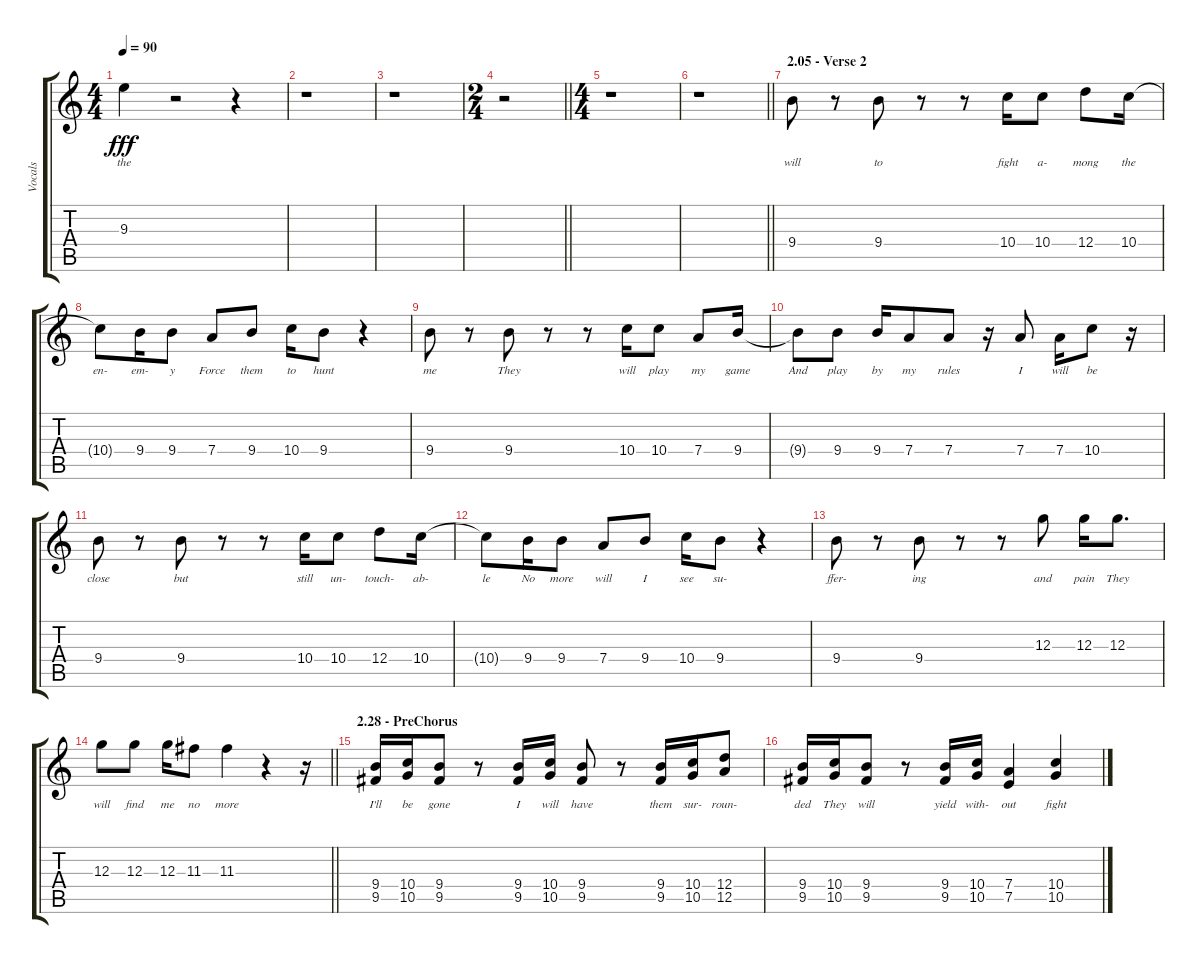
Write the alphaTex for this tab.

\track ("Vocals" "Vocals") {instrument overdrivenguitar}
\staff {score tabs}
\tuning (E4 B3 G3 D3 A2 E2) {hide}
\ts (4 4)
\tempo 90
\clef g2
\ks c
9.3.4{lyrics (0 "the") lyrics (1 "") lyrics (2 "") lyrics (3 "") lyrics (4 "") dy fff} r.2 r.4 |
r.1 |
r.1 |
\ts (2 4)
\barLineRight lightlight
r.2 |
\ts (4 4)
r.1 |
\barLineRight lightlight
r.1 |
\section ("" "2.05 - Verse 2")
9.4.8{lyrics (0 "will") lyrics (1 "") lyrics (2 "") lyrics (3 "") lyrics (4 "")} r.8 9.4.8{lyrics (0 "to") lyrics (1 "") lyrics (2 "") lyrics (3 "") lyrics (4 "")} r.8 r.8 10.4.16{lyrics (0 "fight") lyrics (1 "") lyrics (2 "") lyrics (3 "") lyrics (4 "")} 10.4.8{lyrics (0 "a-") lyrics (1 "") lyrics (2 "") lyrics (3 "") lyrics (4 "")} 12.4.8{lyrics (0 "mong") lyrics (1 "") lyrics (2 "") lyrics (3 "") lyrics (4 "")} 10.4.16{lyrics (0 "the") lyrics (1 "") lyrics (2 "") lyrics (3 "") lyrics (4 "")} |
10.4{t}.8{lyrics (0 "en-") lyrics (1 "") lyrics (2 "") lyrics (3 "") lyrics (4 "")} 9.4.16{lyrics (0 "em-") lyrics (1 "") lyrics (2 "") lyrics (3 "") lyrics (4 "")} 9.4.8{lyrics (0 "y") lyrics (1 "") lyrics (2 "") lyrics (3 "") lyrics (4 "")} 7.4.8{lyrics (0 "Force") lyrics (1 "") lyrics (2 "") lyrics (3 "") lyrics (4 "")} 9.4.8{lyrics (0 "them") lyrics (1 "") lyrics (2 "") lyrics (3 "") lyrics (4 "")} 10.4.16{lyrics (0 "to") lyrics (1 "") lyrics (2 "") lyrics (3 "") lyrics (4 "")} 9.4.8{lyrics (0 "hunt") lyrics (1 "") lyrics (2 "") lyrics (3 "") lyrics (4 "")} r.4 |
9.4.8{lyrics (0 "me") lyrics (1 "") lyrics (2 "") lyrics (3 "") lyrics (4 "")} r.8 9.4.8{lyrics (0 "They") lyrics (1 "") lyrics (2 "") lyrics (3 "") lyrics (4 "")} r.8 r.8 10.4.16{lyrics (0 "will") lyrics (1 "") lyrics (2 "") lyrics (3 "") lyrics (4 "")} 10.4.8{lyrics (0 "play") lyrics (1 "") lyrics (2 "") lyrics (3 "") lyrics (4 "")} 7.4.8{lyrics (0 "my") lyrics (1 "") lyrics (2 "") lyrics (3 "") lyrics (4 "")} 9.4.16{lyrics (0 "game") lyrics (1 "") lyrics (2 "") lyrics (3 "") lyrics (4 "")} |
9.4{t}.8{lyrics (0 "And") lyrics (1 "") lyrics (2 "") lyrics (3 "") lyrics (4 "")} 9.4.8{lyrics (0 "play") lyrics (1 "") lyrics (2 "") lyrics (3 "") lyrics (4 "")} 9.4.16{lyrics (0 "by") lyrics (1 "") lyrics (2 "") lyrics (3 "") lyrics (4 "")} 7.4.8{lyrics (0 "my") lyrics (1 "") lyrics (2 "") lyrics (3 "") lyrics (4 "")} 7.4.8{lyrics (0 "rules") lyrics (1 "") lyrics (2 "") lyrics (3 "") lyrics (4 "")} r.16 7.4.8{lyrics (0 "I") lyrics (1 "") lyrics (2 "") lyrics (3 "") lyrics (4 "")} 7.4.16{lyrics (0 "will") lyrics (1 "") lyrics (2 "") lyrics (3 "") lyrics (4 "")} 10.4.8{lyrics (0 "be") lyrics (1 "") lyrics (2 "") lyrics (3 "") lyrics (4 "")} r.16 |
9.4.8{lyrics (0 "close") lyrics (1 "") lyrics (2 "") lyrics (3 "") lyrics (4 "")} r.8 9.4.8{lyrics (0 "but") lyrics (1 "") lyrics (2 "") lyrics (3 "") lyrics (4 "")} r.8 r.8 10.4.16{lyrics (0 "still") lyrics (1 "") lyrics (2 "") lyrics (3 "") lyrics (4 "")} 10.4.8{lyrics (0 "un-") lyrics (1 "") lyrics (2 "") lyrics (3 "") lyrics (4 "")} 12.4.8{lyrics (0 "touch-") lyrics (1 "") lyrics (2 "") lyrics (3 "") lyrics (4 "")} 10.4.16{lyrics (0 "ab-") lyrics (1 "") lyrics (2 "") lyrics (3 "") lyrics (4 "")} |
10.4{t}.8{lyrics (0 "le") lyrics (1 "") lyrics (2 "") lyrics (3 "") lyrics (4 "")} 9.4.16{lyrics (0 "No") lyrics (1 "") lyrics (2 "") lyrics (3 "") lyrics (4 "")} 9.4.8{lyrics (0 "more") lyrics (1 "") lyrics (2 "") lyrics (3 "") lyrics (4 "")} 7.4.8{lyrics (0 "will") lyrics (1 "") lyrics (2 "") lyrics (3 "") lyrics (4 "")} 9.4.8{lyrics (0 "I") lyrics (1 "") lyrics (2 "") lyrics (3 "") lyrics (4 "")} 10.4.16{lyrics (0 "see") lyrics (1 "") lyrics (2 "") lyrics (3 "") lyrics (4 "")} 9.4.8{lyrics (0 "su-") lyrics (1 "") lyrics (2 "") lyrics (3 "") lyrics (4 "")} r.4 |
9.4.8{lyrics (0 "ffer-") lyrics (1 "") lyrics (2 "") lyrics (3 "") lyrics (4 "")} r.8 9.4.8{lyrics (0 "ing") lyrics (1 "") lyrics (2 "") lyrics (3 "") lyrics (4 "")} r.8 r.8 12.3.8{lyrics (0 "and") lyrics (1 "") lyrics (2 "") lyrics (3 "") lyrics (4 "")} 12.3.16{lyrics (0 "pain") lyrics (1 "") lyrics (2 "") lyrics (3 "") lyrics (4 "")} 12.3.8{d lyrics (0 "They") lyrics (1 "") lyrics (2 "") lyrics (3 "") lyrics (4 "")} |
\barLineRight lightlight
12.3.8{lyrics (0 "will") lyrics (1 "") lyrics (2 "") lyrics (3 "") lyrics (4 "")} 12.3.8{lyrics (0 "find") lyrics (1 "") lyrics (2 "") lyrics (3 "") lyrics (4 "")} 12.3.16{lyrics (0 "me") lyrics (1 "") lyrics (2 "") lyrics (3 "") lyrics (4 "")} 11.3.8{lyrics (0 "no") lyrics (1 "") lyrics (2 "") lyrics (3 "") lyrics (4 "")} 11.3.4{lyrics (0 "more") lyrics (1 "") lyrics (2 "") lyrics (3 "") lyrics (4 "")} r.4 r.16 |
\section ("" "2.28 - PreChorus")
(9.4 9.5).16{lyrics (0 "I'll") lyrics (1 "") lyrics (2 "") lyrics (3 "") lyrics (4 "")} (10.4 10.5).16{lyrics (0 "be") lyrics (1 "") lyrics (2 "") lyrics (3 "") lyrics (4 "")} (9.4 9.5).8{lyrics (0 "gone") lyrics (1 "") lyrics (2 "") lyrics (3 "") lyrics (4 "")} r.8 (9.4 9.5).16{lyrics (0 "I") lyrics (1 "") lyrics (2 "") lyrics (3 "") lyrics (4 "")} (10.4 10.5).16{lyrics (0 "will") lyrics (1 "") lyrics (2 "") lyrics (3 "") lyrics (4 "")} (9.4 9.5).8{lyrics (0 "have") lyrics (1 "") lyrics (2 "") lyrics (3 "") lyrics (4 "")} r.8 (9.4 9.5).16{lyrics (0 "them") lyrics (1 "") lyrics (2 "") lyrics (3 "") lyrics (4 "")} (10.4 10.5).16{lyrics (0 "sur-") lyrics (1 "") lyrics (2 "") lyrics (3 "") lyrics (4 "")} (12.4 12.5).8{lyrics (0 "roun-") lyrics (1 "") lyrics (2 "") lyrics (3 "") lyrics (4 "")} |
(9.4 9.5).16{lyrics (0 "ded") lyrics (1 "") lyrics (2 "") lyrics (3 "") lyrics (4 "")} (10.4 10.5).16{lyrics (0 "They") lyrics (1 "") lyrics (2 "") lyrics (3 "") lyrics (4 "")} (9.4 9.5).8{lyrics (0 "will") lyrics (1 "") lyrics (2 "") lyrics (3 "") lyrics (4 "")} r.8 (9.4 9.5).16{lyrics (0 "yield") lyrics (1 "") lyrics (2 "") lyrics (3 "") lyrics (4 "")} (10.4 10.5).16{lyrics (0 "with-") lyrics (1 "") lyrics (2 "") lyrics (3 "") lyrics (4 "")} (7.4 7.5).4{lyrics (0 "out") lyrics (1 "") lyrics (2 "") lyrics (3 "") lyrics (4 "")} (10.4 10.5).4{lyrics (0 "fight") lyrics (1 "") lyrics (2 "") lyrics (3 "") lyrics (4 "")}
